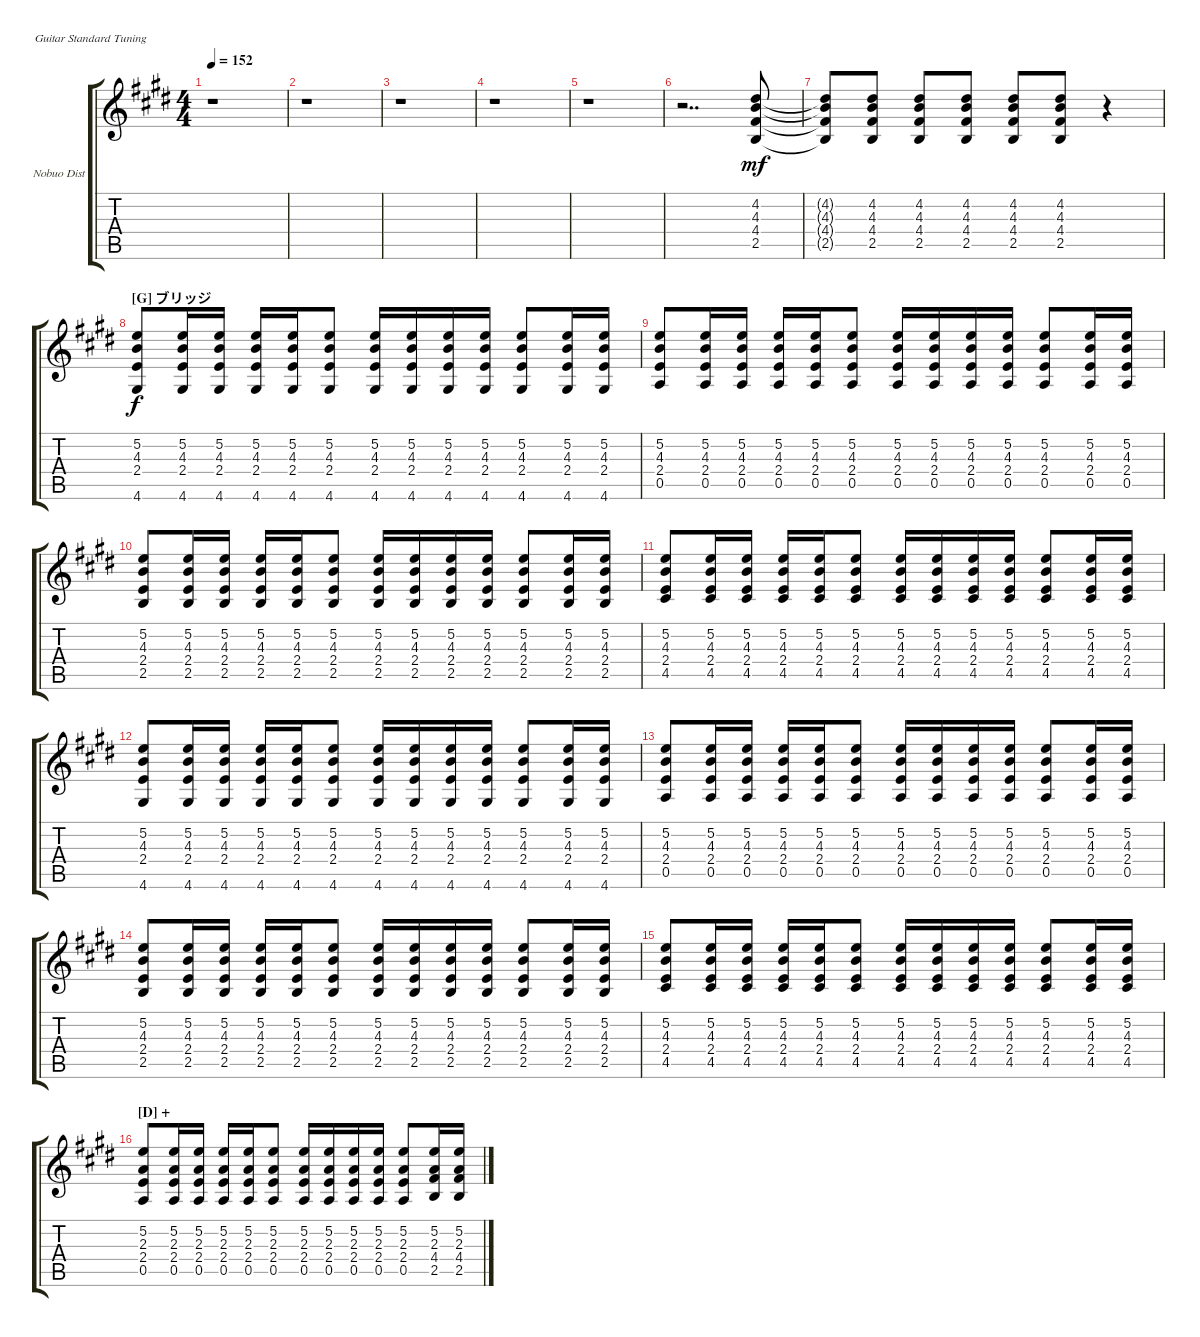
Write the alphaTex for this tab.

\bracketExtendMode groupsimilarinstruments
\firstSystemTrackNameOrientation horizontal
\otherSystemsTrackNameOrientation horizontal
\track ("Nobuo Distortion" "Nobuo Dist") {instrument acousticguitarnylon}
\staff {score tabs}
\tuning (E4 B3 G3 D3 A2 E2)
\ts (4 4)
\tempo 152
\clef g2
\ks e
r.1{dy mp} |
r.1 |
r.1 |
r.1 |
r.1 |
r.2{dd} (2.5 4.4 4.3 4.2).8{dy mf} |
(2.5{t} 4.4{t} 4.3{t} 4.2{t}).8 (2.5 4.4 4.3 4.2).8 (2.5 4.4 4.2 4.3).8 (2.5 4.4 4.3 4.2).8 (2.5 4.4 4.2 4.3).8 (2.5 4.4 4.3 4.2).8 r.4 |
\section ("G" "ブリッジ")
(4.6 2.4 4.3 5.2).8{dy f} (4.6 2.4 4.3 5.2).16 (4.6 2.4 4.3 5.2).16 (4.6 2.4 4.3 5.2).16 (4.6 2.4 4.3 5.2).16 (4.6 2.4 4.3 5.2).8 (4.6 2.4 4.3 5.2).16 (4.6 2.4 4.3 5.2).16 (4.6 2.4 4.3 5.2).16 (4.6 2.4 4.3 5.2).16 (4.6 2.4 4.3 5.2).8 (4.6 2.4 4.3 5.2).16 (4.6 2.4 4.3 5.2).16 |
(2.4 4.3 5.2 0.5).8 (2.4 4.3 5.2 0.5).16 (2.4 4.3 5.2 0.5).16 (2.4 4.3 5.2 0.5).16 (2.4 4.3 5.2 0.5).16 (2.4 4.3 5.2 0.5).8 (2.4 4.3 5.2 0.5).16 (2.4 4.3 5.2 0.5).16 (2.4 4.3 5.2 0.5).16 (2.4 4.3 5.2 0.5).16 (2.4 4.3 5.2 0.5).8 (2.4 4.3 5.2 0.5).16 (2.4 4.3 5.2 0.5).16 |
(2.4 4.3 5.2 2.5).8 (2.4 4.3 5.2 2.5).16 (2.4 4.3 5.2 2.5).16 (2.4 4.3 5.2 2.5).16 (2.4 4.3 5.2 2.5).16 (2.4 4.3 5.2 2.5).8 (2.4 4.3 5.2 2.5).16 (2.4 4.3 5.2 2.5).16 (2.4 4.3 5.2 2.5).16 (2.4 4.3 5.2 2.5).16 (2.4 4.3 5.2 2.5).8 (2.4 4.3 5.2 2.5).16 (2.4 4.3 5.2 2.5).16 |
(2.4 4.3 5.2 4.5).8 (2.4 4.3 5.2 4.5).16 (2.4 4.3 5.2 4.5).16 (2.4 4.3 5.2 4.5).16 (2.4 4.3 5.2 4.5).16 (2.4 4.3 5.2 4.5).8 (2.4 4.3 5.2 4.5).16 (2.4 4.3 5.2 4.5).16 (2.4 4.3 5.2 4.5).16 (2.4 4.3 5.2 4.5).16 (2.4 4.3 5.2 4.5).8 (2.4 4.3 5.2 4.5).16 (2.4 4.3 5.2 4.5).16 |
(4.6 2.4 4.3 5.2).8 (4.6 2.4 4.3 5.2).16 (4.6 2.4 4.3 5.2).16 (4.6 2.4 4.3 5.2).16 (4.6 2.4 4.3 5.2).16 (4.6 2.4 4.3 5.2).8 (4.6 2.4 4.3 5.2).16 (4.6 2.4 4.3 5.2).16 (4.6 2.4 4.3 5.2).16 (4.6 2.4 4.3 5.2).16 (4.6 2.4 4.3 5.2).8 (4.6 2.4 4.3 5.2).16 (4.6 2.4 4.3 5.2).16 |
(2.4 4.3 5.2 0.5).8 (2.4 4.3 5.2 0.5).16 (2.4 4.3 5.2 0.5).16 (2.4 4.3 5.2 0.5).16 (2.4 4.3 5.2 0.5).16 (2.4 4.3 5.2 0.5).8 (2.4 4.3 5.2 0.5).16 (2.4 4.3 5.2 0.5).16 (2.4 4.3 5.2 0.5).16 (2.4 4.3 5.2 0.5).16 (2.4 4.3 5.2 0.5).8 (2.4 4.3 5.2 0.5).16 (2.4 4.3 5.2 0.5).16 |
(2.4 4.3 5.2 2.5).8 (2.4 4.3 5.2 2.5).16 (2.4 4.3 5.2 2.5).16 (2.4 4.3 5.2 2.5).16 (2.4 4.3 5.2 2.5).16 (2.4 4.3 5.2 2.5).8 (2.4 4.3 5.2 2.5).16 (2.4 4.3 5.2 2.5).16 (2.4 4.3 5.2 2.5).16 (2.4 4.3 5.2 2.5).16 (2.4 4.3 5.2 2.5).8 (2.4 4.3 5.2 2.5).16 (2.4 4.3 5.2 2.5).16 |
(2.4 4.3 5.2 4.5).8 (2.4 4.3 5.2 4.5).16 (2.4 4.3 5.2 4.5).16 (2.4 4.3 5.2 4.5).16 (2.4 4.3 5.2 4.5).16 (2.4 4.3 5.2 4.5).8 (2.4 4.3 5.2 4.5).16 (2.4 4.3 5.2 4.5).16 (2.4 4.3 5.2 4.5).16 (2.4 4.3 5.2 4.5).16 (2.4 4.3 5.2 4.5).8 (2.4 4.3 5.2 4.5).16 (2.4 4.3 5.2 4.5).16 |
\section ("D" "+")
(2.4 2.3 5.2 0.5).8 (2.4 2.3 5.2 0.5).16 (2.4 2.3 5.2 0.5).16 (2.4 2.3 5.2 0.5).16 (2.4 2.3 5.2 0.5).16 (2.4 2.3 5.2 0.5).8 (2.4 2.3 5.2 0.5).16 (2.4 2.3 5.2 0.5).16 (2.4 2.3 5.2 0.5).16 (2.4 2.3 5.2 0.5).16 (2.4 2.3 5.2 0.5).8 (4.4 2.3 5.2 2.5).16 (4.4 2.3 5.2 2.5).16
